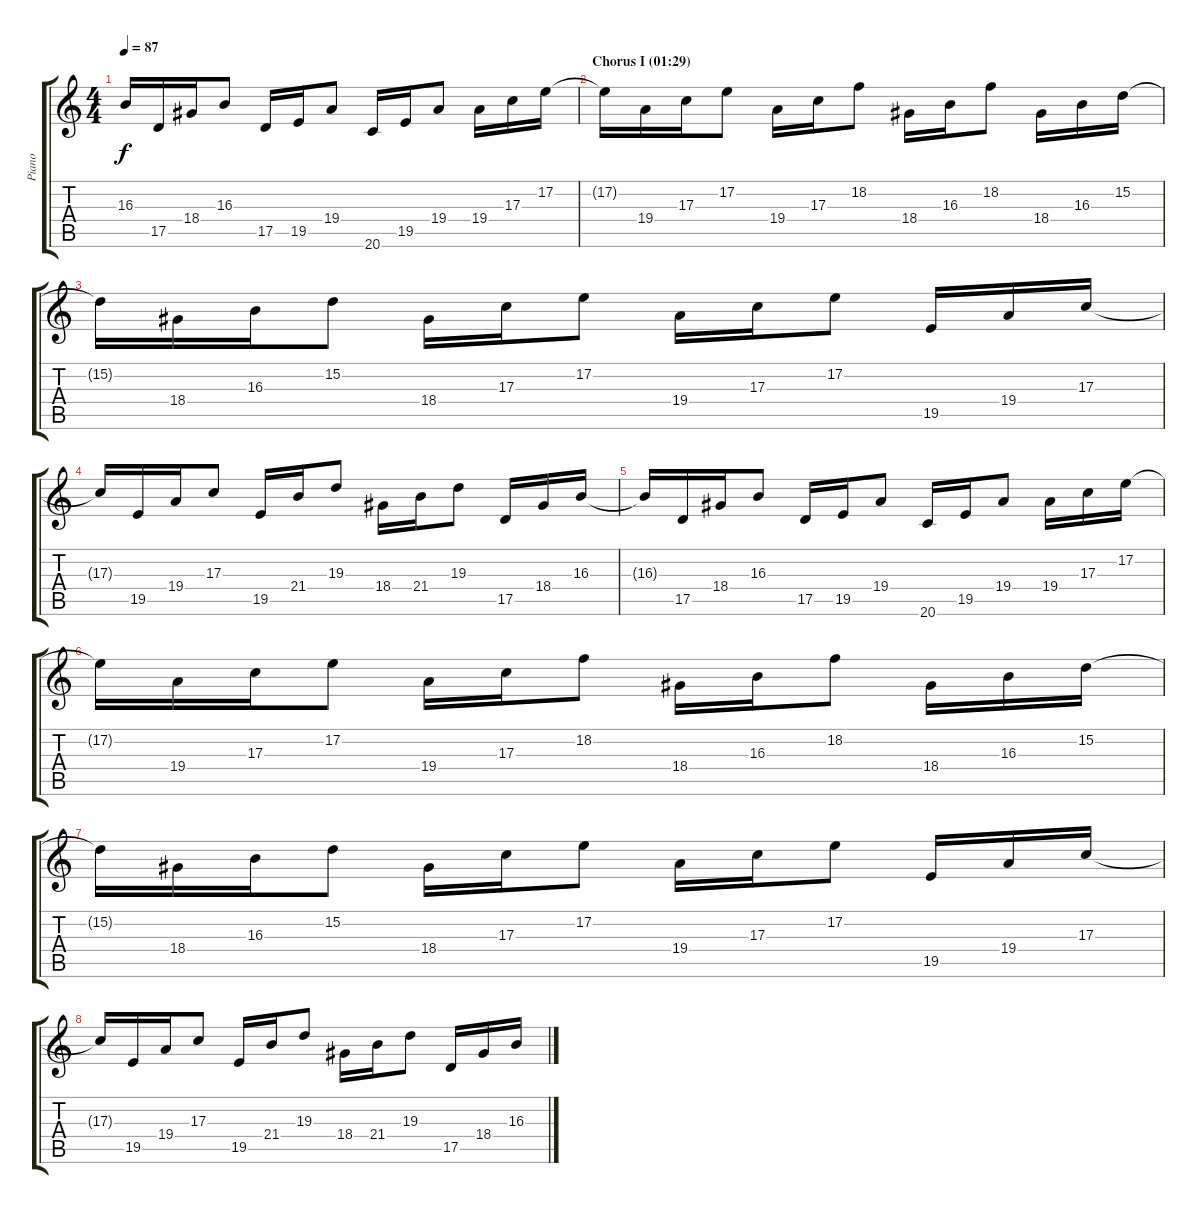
\track ("Piano" "Piano") {instrument acousticgrandpiano}
\staff {score tabs}
\tuning (E4 B3 G3 D3 A2 E2) {hide}
\ts (4 4)
\tempo 87
\clef g2
\ks c
16.3{t}.16{dy f} 17.5.16 18.4.16 16.3.8 17.5.16 19.5.16 19.4.8 20.6.16 19.5.16 19.4.8 19.4.16 17.3.16 17.2.16 |
\section ("" "Chorus I (01:29)")
17.2{t}.16 19.4.16 17.3.16 17.2.8 19.4.16 17.3.16 18.2.8 18.4.16 16.3.16 18.2.8 18.4.16 16.3.16 15.2.16 |
15.2{t}.16 18.4.16 16.3.16 15.2.8 18.4.16 17.3.16 17.2.8 19.4.16 17.3.16 17.2.8 19.5.16 19.4.16 17.3.16 |
17.3{t}.16 19.5.16 19.4.16 17.3.8 19.5.16 21.4.16 19.3.8 18.4.16 21.4.16 19.3.8 17.5.16 18.4.16 16.3.16 |
16.3{t}.16 17.5.16 18.4.16 16.3.8 17.5.16 19.5.16 19.4.8 20.6.16 19.5.16 19.4.8 19.4.16 17.3.16 17.2.16 |
17.2{t}.16 19.4.16 17.3.16 17.2.8 19.4.16 17.3.16 18.2.8 18.4.16 16.3.16 18.2.8 18.4.16 16.3.16 15.2.16 |
15.2{t}.16 18.4.16 16.3.16 15.2.8 18.4.16 17.3.16 17.2.8 19.4.16 17.3.16 17.2.8 19.5.16 19.4.16 17.3.16 |
17.3{t}.16 19.5.16 19.4.16 17.3.8 19.5.16 21.4.16 19.3.8 18.4.16 21.4.16 19.3.8 17.5.16 18.4.16 16.3.16
